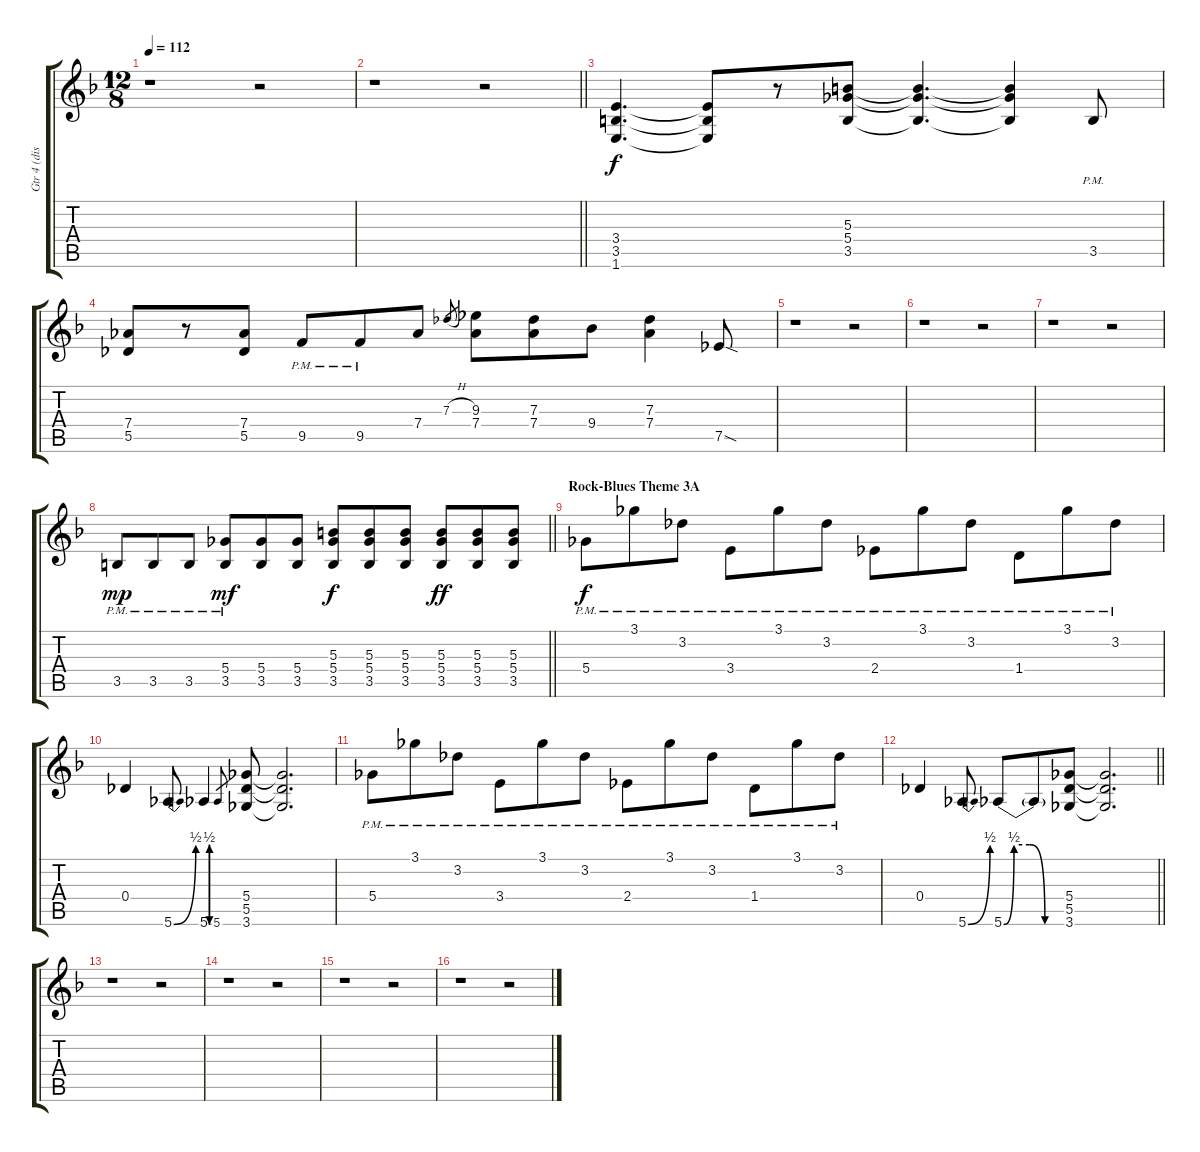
\track ("Gtr 4 (dist.)" "Gtr 4 (dis") {instrument distortionguitar}
\staff {score tabs}
\tuning (Eb4 Bb3 Gb3 Db3 Ab2 Eb2) {hide}
\ts (12 8)
\tempo 112
\clef g2
\ks f
r.1{dy f} r.2 |
\barLineRight lightlight
r.1 r.2 |
(3.4 3.5 1.6).4{d} (3.4{t} 3.5{t} 1.6{t}).8 r.8 (5.3 5.4 3.5).8 (5.3{t} 5.4{t} 3.5{t}).4{d} (5.3{t} 5.4{t} 3.5{t}).4 3.5{pm}.8 |
(7.4 5.5).8 r.8 (7.4 5.5).8 9.5{pm}.8 9.5{pm}.8 7.4.8 7.3{h}.8{gr} (9.3 7.4).8 (7.3 7.4).8 9.4.8 (7.3 7.4).4 7.5{sod}.8 |
r.1 r.2 |
r.1 r.2 |
r.1 r.2 |
\barLineRight lightlight
3.5{pm}.8{dy mp} 3.5{pm}.8 3.5{pm}.8 (5.4{pm} 3.5{pm}).8{dy mf} (5.4 3.5).8 (5.4 3.5).8 (5.3 5.4 3.5).8{dy f} (5.3 5.4 3.5).8 (5.3 5.4 3.5).8 (5.3 5.4 3.5).8{dy ff} (5.3 5.4 3.5).8 (5.3 5.4 3.5).8 |
\section ("" "Rock-Blues Theme 3A")
5.4{pm}.8{dy f} 3.1{pm}.8 3.2{pm}.8 3.4{pm}.8 3.1{pm}.8 3.2{pm}.8 2.4{pm}.8 3.1{pm}.8 3.2{pm}.8 1.4{pm}.8 3.1{pm}.8 3.2{pm}.8 |
0.4.4 5.6{be (bend 0 0 60 2)}.8 5.6{be (custom 0 0 10 2 25 2 40 0 60 0)}.4 5.6.8{gr} (5.4 5.5 3.6).8 (5.4{t} 5.5{t} 3.6{t}).2{d} |
5.4{pm}.8 3.1{pm}.8 3.2{pm}.8 3.4{pm}.8 3.1{pm}.8 3.2{pm}.8 2.4{pm}.8 3.1{pm}.8 3.2{pm}.8 1.4{pm}.8 3.1{pm}.8 3.2{pm}.8 |
\barLineRight lightlight
0.4.4 5.6{be (bend 0 0 60 2)}.8 5.6{be (custom 0 0 10 2 25 2 40 0 60 0)}.8 5.6{t}.8 (5.4 5.5 3.6).8 (5.4{t} 5.5{t} 3.6{t}).2{d} |
r.1 r.2 |
r.1 r.2 |
r.1 r.2 |
r.1 r.2
